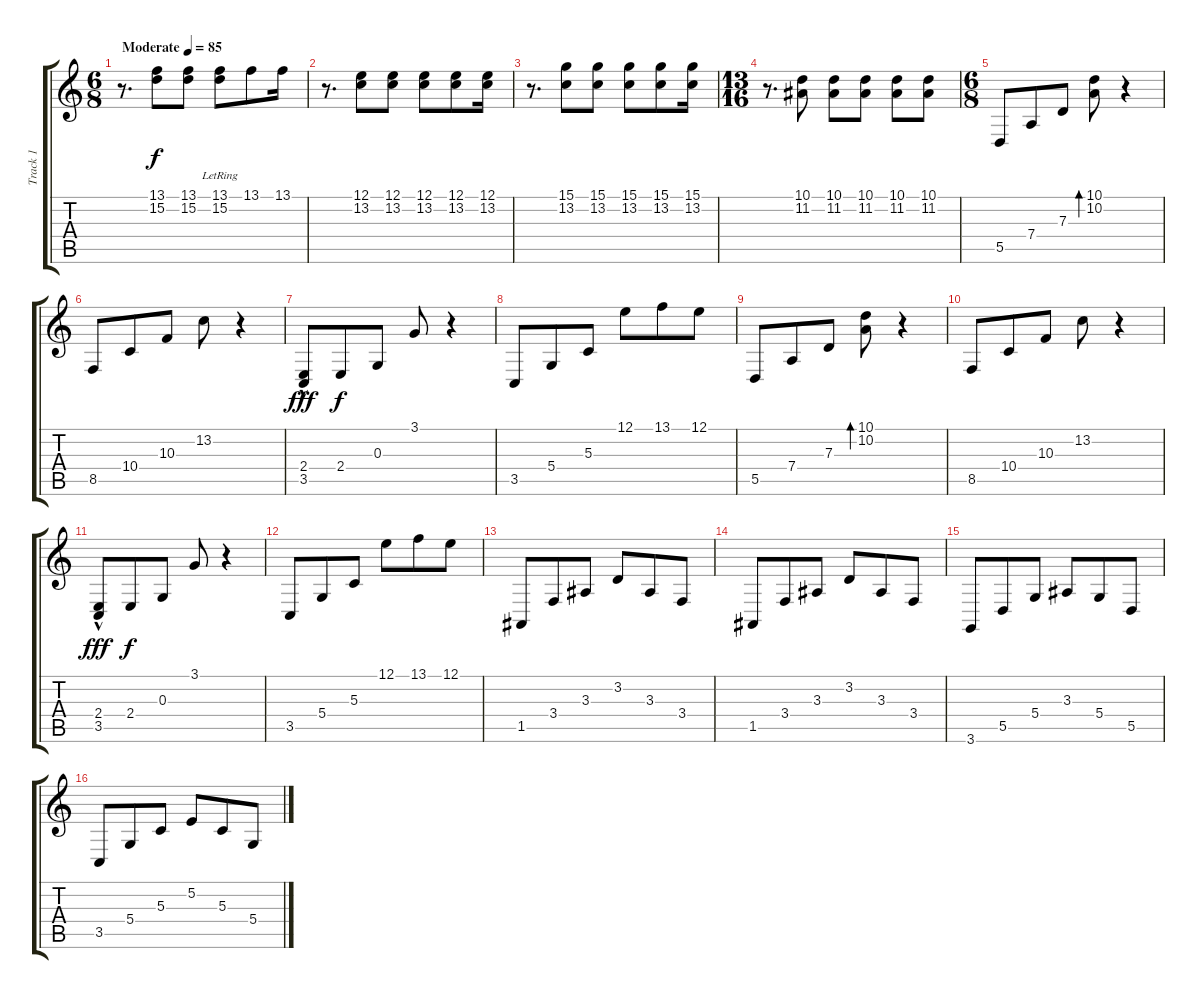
\track ("Track 1" "Track 1") {instrument orchestralharp}
\staff {score tabs}
\tuning (E4 B3 G3 D3 A2 E2) {hide}
\ts (6 8)
\tempo (85 "Moderate")
\clef g2
\ks c
r.8{d dy f instrument orchestralharp} (13.1 15.2).8{volume 7} (13.1 15.2).8 (13.1 15.2{lr}).8 13.1.8 13.1.16 |
r.8{d volume 13} (12.1 13.2).8{volume 7} (12.1 13.2).8 (12.1 13.2).8 (12.1 13.2).8 (12.1 13.2).16 |
r.8{d volume 13} (15.1 13.2).8{volume 7} (15.1 13.2).8 (15.1 13.2).8 (15.1 13.2).8 (15.1 13.2).16 |
\ts (13 16)
r.8{d volume 13} (10.1 11.2).8{volume 7} (10.1 11.2).8 (10.1 11.2).8 (10.1 11.2).8 (10.1 11.2).8 |
\ts (6 8)
5.5.8{volume 13} 7.4.8 7.3.8 (10.1 10.2).8{bd 240} r.4 |
8.5.8 10.4.8 10.3.8 13.2.8 r.4 |
(2.4 3.5{hac}).8{dy fff} 2.4.8{dy f} 0.3.8 3.1.8 r.4 |
3.5.8 5.4.8 5.3.8 12.1.8 13.1.8 12.1.8 |
5.5.8{volume 13} 7.4.8 7.3.8 (10.1 10.2).8{bd 240} r.4 |
8.5.8 10.4.8 10.3.8 13.2.8 r.4 |
(2.4 3.5{hac}).8{dy fff} 2.4.8{dy f} 0.3.8 3.1.8 r.4 |
3.5.8 5.4.8 5.3.8 12.1.8 13.1.8 12.1.8 |
1.5.8 3.4.8 3.3.8 3.2.8 3.3.8 3.4.8 |
1.5.8 3.4.8 3.3.8 3.2.8 3.3.8 3.4.8 |
3.6.8 5.5.8 5.4.8 3.3.8 5.4.8 5.5.8 |
3.5.8 5.4.8 5.3.8 5.2.8 5.3.8 5.4.8
